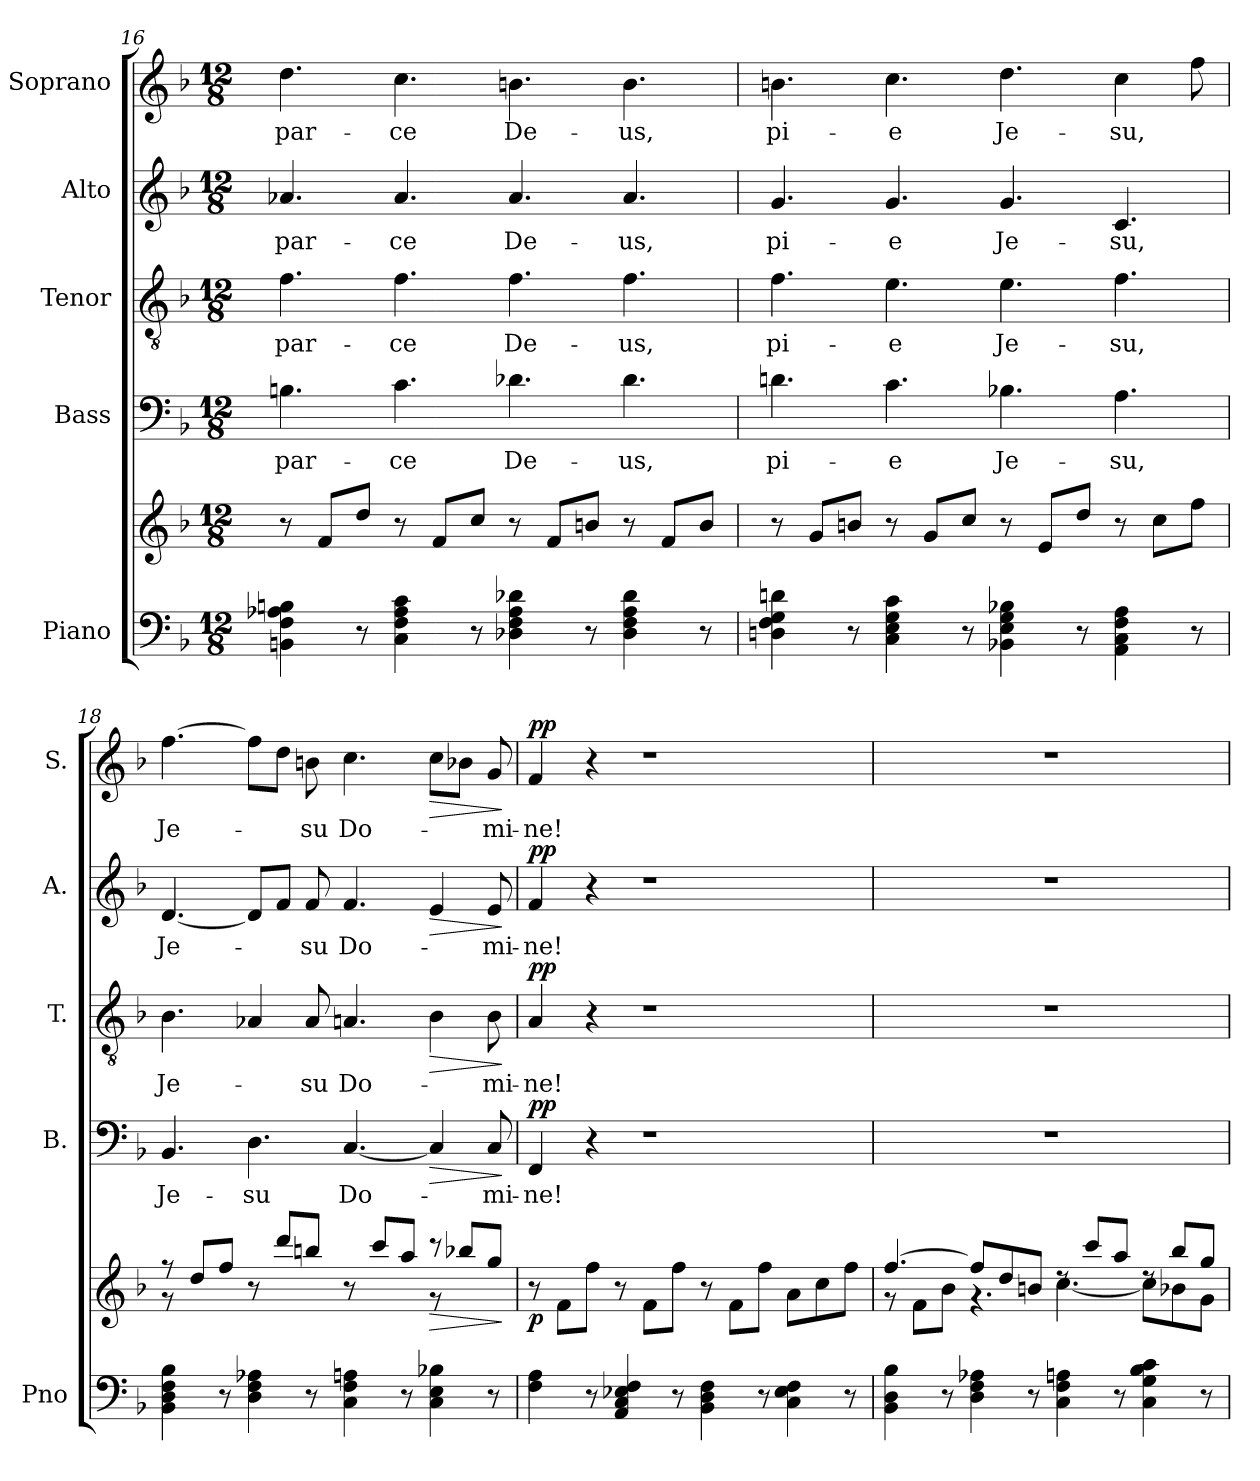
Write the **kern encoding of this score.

**kern	**kern	**dynam	**kern	**text	**dynam	**kern	**text	**dynam	**kern	**text	**dynam	**kern	**text	**dynam
*part5	*part5	*part5	*part4	*part4	*part4	*part3	*part3	*part3	*part2	*part2	*part2	*part1	*part1	*part1
*staff6	*staff5	*staff5/6	*staff4	*staff4	*staff4	*staff3	*staff3	*staff3	*staff2	*staff2	*staff2	*staff1	*staff1	*staff1
*I"Piano	*	*	*I"Bass	*	*	*I"Tenor	*	*	*I"Alto	*	*	*I"Soprano	*	*
*I'Pno	*	*	*I'B.	*	*	*I'T.	*	*	*I'A.	*	*	*I'S.	*	*
*clefF4	*clefG2	*	*clefF4	*	*	*clefGv2	*	*	*clefG2	*	*	*clefG2	*	*
*k[b-]	*k[b-]	*	*k[b-]	*	*	*k[b-]	*	*	*k[b-]	*	*	*k[b-]	*	*
*M12/8	*M12/8	*	*M12/8	*	*	*M12/8	*	*	*M12/8	*	*	*M12/8	*	*
=16	=16	=16	=16	=16	=16	=16	=16	=16	=16	=16	=16	=16	=16	=16
4BBn\ 4F\ 4A-X\ 4Bn\	8r	.	4.Bn\	par-	.	4.f\	par-	.	4.a-X/	par-	.	4.dd\	par-	.
.	8f/L	.	.	.	.	.	.	.	.	.	.	.	.	.
8r	8dd/J	.	.	.	.	.	.	.	.	.	.	.	.	.
4C\ 4F\ 4A-\ 4c\	8r	.	4.c\	-ce	.	4.f\	-ce	.	4.a-/	-ce	.	4.cc\	-ce	.
.	8f/L	.	.	.	.	.	.	.	.	.	.	.	.	.
8r	8cc/J	.	.	.	.	.	.	.	.	.	.	.	.	.
4D-X\ 4F\ 4A-\ 4d-X\	8r	.	4.d-X\	De-	.	4.f\	De-	.	4.a-/	De-	.	4.bn\	De-	.
.	8f/L	.	.	.	.	.	.	.	.	.	.	.	.	.
8r	8bn/J	.	.	.	.	.	.	.	.	.	.	.	.	.
4D-\ 4F\ 4A-\ 4d-\	8r	.	4.d-\	-us,	.	4.f\	-us,	.	4.a-/	-us,	.	4.b\	-us,	.
.	8f/L	.	.	.	.	.	.	.	.	.	.	.	.	.
8r	8b/J	.	.	.	.	.	.	.	.	.	.	.	.	.
=17	=17	=17	=17	=17	=17	=17	=17	=17	=17	=17	=17	=17	=17	=17
4Dn\ 4F\ 4G\ 4dn\	8r	.	4.dn\	pi-	.	4.f\	pi-	.	4.g/	pi-	.	4.bn\	pi-	.
.	8g/L	.	.	.	.	.	.	.	.	.	.	.	.	.
8r	8bn/J	.	.	.	.	.	.	.	.	.	.	.	.	.
4C\ 4E\ 4G\ 4c\	8r	.	4.c\	-e	.	4.e\	-e	.	4.g/	-e	.	4.cc\	-e	.
.	8g/L	.	.	.	.	.	.	.	.	.	.	.	.	.
8r	8cc/J	.	.	.	.	.	.	.	.	.	.	.	.	.
4BB-X\ 4E\ 4G\ 4B-X\	8r	.	4.B-X\	Je-	.	4.e\	Je-	.	4.g/	Je-	.	4.dd\	Je-	.
.	8e/L	.	.	.	.	.	.	.	.	.	.	.	.	.
8r	8dd/J	.	.	.	.	.	.	.	.	.	.	.	.	.
4AA\ 4C\ 4F\ 4A\	8r	.	4.A\	-su,	.	4.f\	-su,	.	4.c/	-su,	.	4cc\	-su,	.
.	8cc\L	.	.	.	.	.	.	.	.	.	.	.	.	.
8r	8ff\J	.	.	.	.	.	.	.	.	.	.	8ff\	.	.
!!LO:PB:g=z
=18	=18	=18	=18	=18	=18	=18	=18	=18	=18	=18	=18	=18	=18	=18
*	*^	*	*	*	*	*	*	*	*	*	*	*	*	*
4BB-\ 4D\ 4F\ 4B-\	8r	8r	.	4.BB-/	Je-	.	4.B-\	Je-	.	[4.d/	Je-	.	[4.ff\	Je-	.
.	8dd/L	1ryy	.	.	.	.	.	.	.	.	.	.	.	.	.
8r	8ff/J	.	.	.	.	.	.	.	.	.	.	.	.	.	.
4D\ 4F\ 4A-X\	8r	.	.	4.D\	-su	.	4A-X/	.	.	8d/L]	.	.	8ff\L]	.	.
.	8ddd/L	.	.	.	.	.	.	.	.	8f/J	.	.	8dd\J	.	.
8r	8bbn/J	.	.	.	.	.	8A-/	-su	.	8f/	-su	.	8bn\	-su	.
4C\ 4F\ 4An\	8r	.	.	[4.C/	Do-	.	4.An/	Do-	.	4.f/	Do-	.	4.cc\	Do-	.
.	8ccc/L	.	.	.	.	.	.	.	.	.	.	.	.	.	.
8r	8aa/J	.	.	.	.	.	.	.	.	.	.	.	.	.	.
!	!	!	!LO:HP:b	!	!	!LO:HP:b	!	!	!LO:HP:b	!	!	!LO:HP:b	!	!	!LO:HP:b
4C\ 4E\ 4B-X\	8r	8r	>	4C/]	.	>	4B-\	.	>	4e/	.	>	8cc\L	.	>
.	8bb-X/L	4ryy	.	.	.	.	.	.	.	.	.	.	8b-X\J	.	.
8r	8gg/J	.	.	8C/	-mi-	.	8B-\	-mi-	.	8e/	-mi-	.	8g/	-mi-	.
*	*v	*v	*	*	*	*	*	*	*	*	*	*	*	*	*
.	.	]	.	.	]	.	.	]	.	.	]	.	.	]
=19	=19	=19	=19	=19	=19	=19	=19	=19	=19	=19	=19	=19	=19	=19
!	!	!LO:DY:b	!	!	!LO:DY:a	!	!	!LO:DY:a	!	!	!LO:DY:a	!	!	!LO:DY:a
4F\ 4A\	8r	p	4FF/	-ne!	pp	4A/	-ne!	pp	4f/	-ne!	pp	4f/	-ne!	pp
.	8f\L	.	.	.	.	.	.	.	.	.	.	.	.	.
8r	8ff\J	.	4r	.	.	4r	.	.	4r	.	.	4r	.	.
4AA/ 4C/ 4E-X/ 4F/	8r	.	.	.	.	.	.	.	.	.	.	.	.	.
.	8f\L	.	1r	.	.	1r	.	.	1r	.	.	1r	.	.
8r	8ff\J	.	.	.	.	.	.	.	.	.	.	.	.	.
4BB-\ 4D\ 4F\	8r	.	.	.	.	.	.	.	.	.	.	.	.	.
.	8f\L	.	.	.	.	.	.	.	.	.	.	.	.	.
8r	8ff\J	.	.	.	.	.	.	.	.	.	.	.	.	.
4C\ 4E-\ 4F\	8a\L	.	.	.	.	.	.	.	.	.	.	.	.	.
.	8cc\	.	.	.	.	.	.	.	.	.	.	.	.	.
8r	8ff\J	.	.	.	.	.	.	.	.	.	.	.	.	.
=20	=20	=20	=20	=20	=20	=20	=20	=20	=20	=20	=20	=20	=20	=20
*	*^	*	*	*	*	*	*	*	*	*	*	*	*	*
4BB-\ 4D\ 4B-\	[4.ff/	8rg	.	1.r	.	.	1.r	.	.	1.r	.	.	1.r	.	.
.	.	8f\L	.	.	.	.	.	.	.	.	.	.	.	.	.
8r	.	8b-\J	.	.	.	.	.	.	.	.	.	.	.	.	.
4D\ 4F\ 4A-X\	8ff/L]	4.rg	.	.	.	.	.	.	.	.	.	.	.	.	.
.	8dd/	.	.	.	.	.	.	.	.	.	.	.	.	.	.
8r	8bn/J	.	.	.	.	.	.	.	.	.	.	.	.	.	.
4C\ 4F\ 4An\	8rdd	[4.cc\	.	.	.	.	.	.	.	.	.	.	.	.	.
.	8ccc/L	.	.	.	.	.	.	.	.	.	.	.	.	.	.
8r	8aa/J	.	.	.	.	.	.	.	.	.	.	.	.	.	.
4C\ 4G\ 4B-\ 4c\	8rdd	8cc\L]	.	.	.	.	.	.	.	.	.	.	.	.	.
.	8bb-/L	8b-X\	.	.	.	.	.	.	.	.	.	.	.	.	.
8r	8gg/J	8g\J	.	.	.	.	.	.	.	.	.	.	.	.	.
*	*v	*v	*	*	*	*	*	*	*	*	*	*	*	*	*
=	=	=	=	=	=	=	=	=	=	=	=	=	=	=
*-	*-	*-	*-	*-	*-	*-	*-	*-	*-	*-	*-	*-	*-	*-
